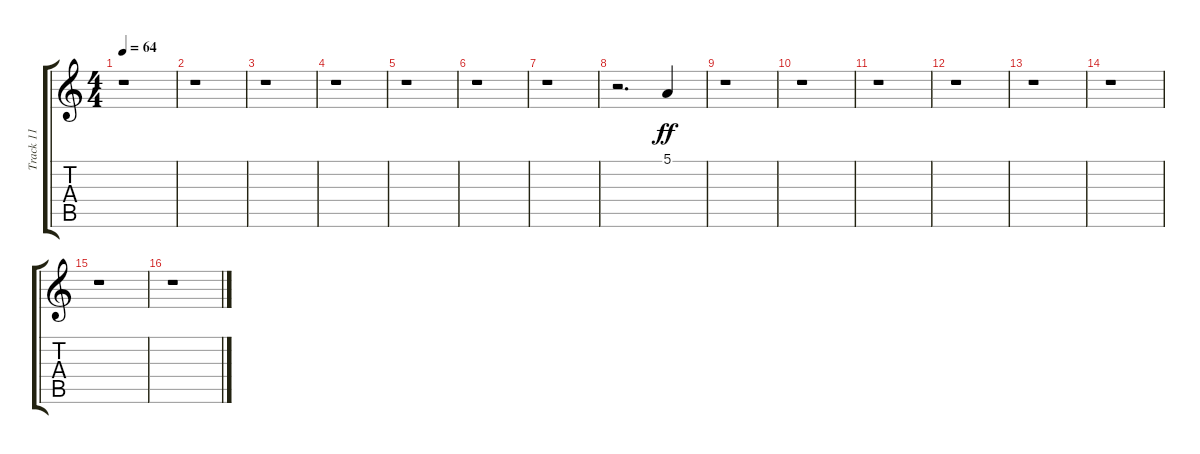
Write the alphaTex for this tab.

\track ("Track 11" "Track 11") {instrument reversecymbal}
\staff {score tabs}
\tuning (E4 B3 G3 D3 A2 E2) {hide}
\ts (4 4)
\tempo 64
\clef g2
\ks c
r.1{dy ff} |
r.1 |
r.1 |
r.1 |
r.1 |
r.1 |
r.1 |
r.2{d} 5.1.4 |
r.1 |
r.1 |
r.1 |
r.1 |
r.1 |
r.1 |
r.1 |
r.1
